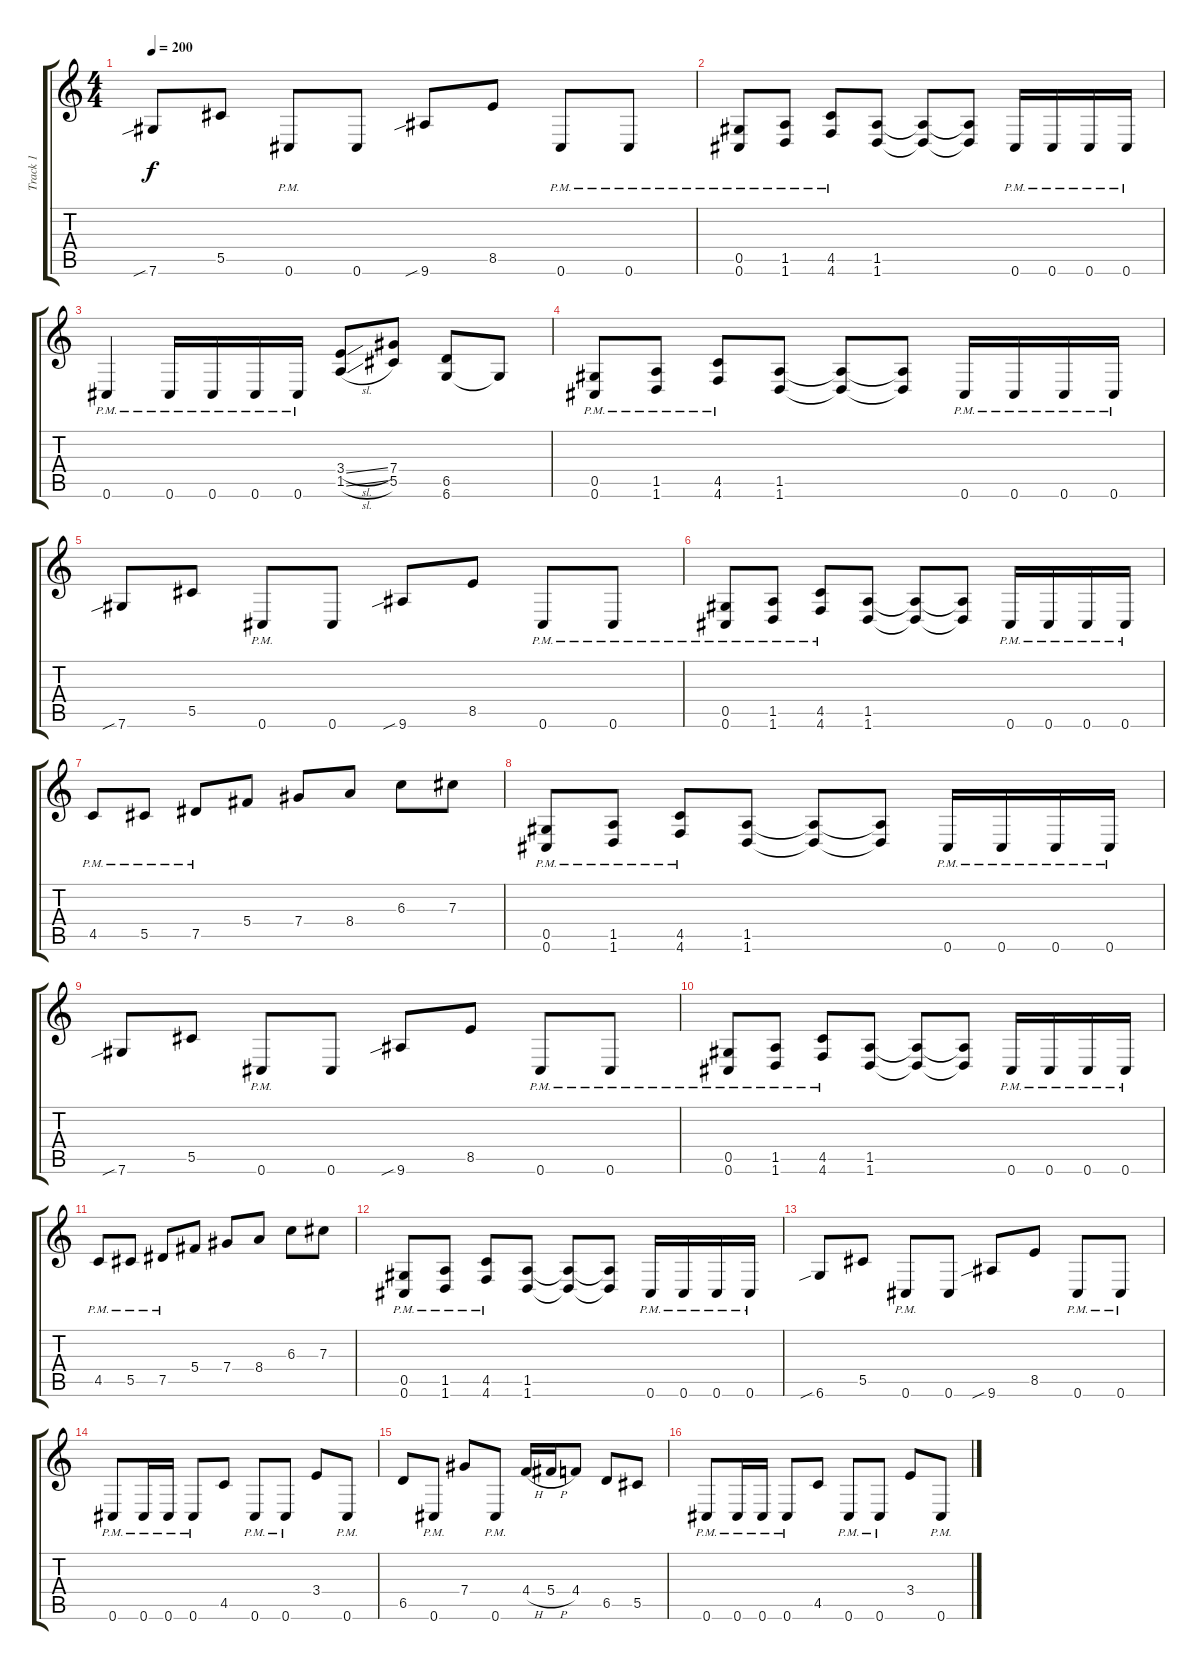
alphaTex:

\track ("Track 1" "Track 1") {instrument distortionguitar}
\staff {score tabs}
\tuning (Eb4 Bb3 Gb3 Db3 Ab2 Db2) {hide}
\ts (4 4)
\tempo 200
\clef g2
\ks c
7.6{sib}.8{dy f} 5.5.8 0.6{pm}.8 0.6.8 9.6{sib}.8 8.5.8 0.6{pm}.8 0.6{pm}.8 |
(0.5{pm} 0.6{pm}).8 (1.5{pm} 1.6{pm}).8 (4.5{pm} 4.6{pm}).8 (1.5 1.6).8 (1.5{t} 1.6{t}).8 (1.5{t} 1.6{t}).8 0.6{pm}.16 0.6{pm}.16 0.6{pm}.16 0.6{pm}.16 |
0.6{pm}.4 0.6{pm}.16 0.6{pm}.16 0.6{pm}.16 0.6{pm}.16 (3.4{sl} 1.5{sl}).8 (7.4 5.5).8 (6.5 6.6).8 6.6{t}.8 |
(0.5{pm} 0.6{pm}).8 (1.5{pm} 1.6{pm}).8 (4.5{pm} 4.6{pm}).8 (1.5 1.6).8 (1.5{t} 1.6{t}).8 (1.5{t} 1.6{t}).8 0.6{pm}.16 0.6{pm}.16 0.6{pm}.16 0.6{pm}.16 |
7.6{sib}.8 5.5.8 0.6{pm}.8 0.6.8 9.6{sib}.8 8.5.8 0.6{pm}.8 0.6{pm}.8 |
(0.5{pm} 0.6{pm}).8 (1.5{pm} 1.6{pm}).8 (4.5{pm} 4.6{pm}).8 (1.5 1.6).8 (1.5{t} 1.6{t}).8 (1.5{t} 1.6{t}).8 0.6{pm}.16 0.6{pm}.16 0.6{pm}.16 0.6{pm}.16 |
4.5{pm}.8 5.5{pm}.8 7.5{pm}.8 5.4.8 7.4.8 8.4.8 6.3.8 7.3.8 |
(0.5{pm} 0.6{pm}).8 (1.5{pm} 1.6{pm}).8 (4.5{pm} 4.6{pm}).8 (1.5 1.6).8 (1.5{t} 1.6{t}).8 (1.5{t} 1.6{t}).8 0.6{pm}.16 0.6{pm}.16 0.6{pm}.16 0.6{pm}.16 |
7.6{sib}.8 5.5.8 0.6{pm}.8 0.6.8 9.6{sib}.8 8.5.8 0.6{pm}.8 0.6{pm}.8 |
(0.5{pm} 0.6{pm}).8 (1.5{pm} 1.6{pm}).8 (4.5{pm} 4.6{pm}).8 (1.5 1.6).8 (1.5{t} 1.6{t}).8 (1.5{t} 1.6{t}).8 0.6{pm}.16 0.6{pm}.16 0.6{pm}.16 0.6{pm}.16 |
4.5{pm}.8 5.5{pm}.8 7.5{pm}.8 5.4.8 7.4.8 8.4.8 6.3.8 7.3.8 |
(0.5{pm} 0.6{pm}).8 (1.5{pm} 1.6{pm}).8 (4.5{pm} 4.6{pm}).8 (1.5 1.6).8 (1.5{t} 1.6{t}).8 (1.5{t} 1.6{t}).8 0.6{pm}.16 0.6{pm}.16 0.6{pm}.16 0.6{pm}.16 |
6.6{sib}.8 5.5.8 0.6{pm}.8 0.6.8 9.6{sib}.8 8.5.8 0.6{pm}.8 0.6{pm}.8 |
0.6{pm}.8 0.6{pm}.16 0.6{pm}.16 0.6{pm}.8 4.5.8 0.6{pm}.8 0.6{pm}.8 3.4.8 0.6{pm}.8 |
6.5.8 0.6{pm}.8 7.4.8 0.6{pm}.8 4.4{h}.16 5.4{h}.16 4.4.8 6.5.8 5.5.8 |
0.6{pm}.8 0.6{pm}.16 0.6{pm}.16 0.6{pm}.8 4.5.8 0.6{pm}.8 0.6{pm}.8 3.4.8 0.6{pm}.8
